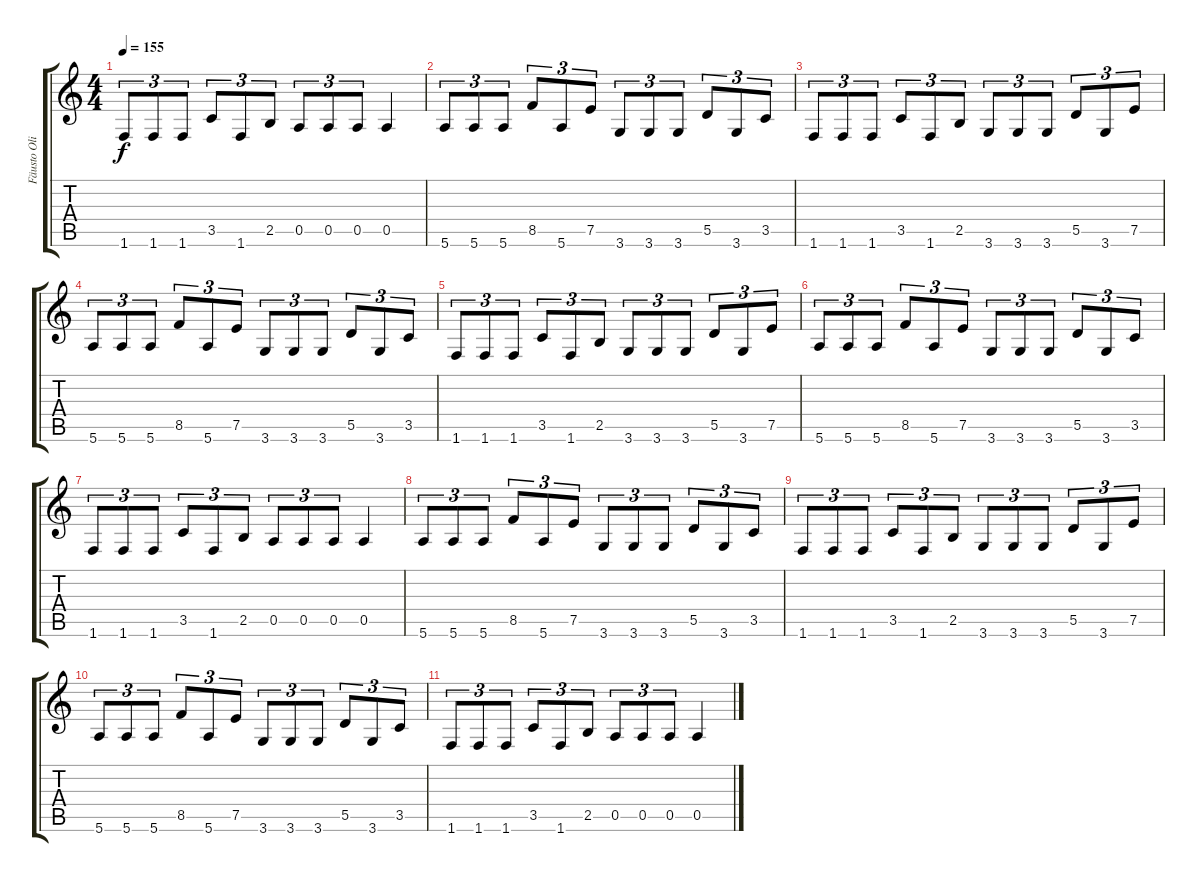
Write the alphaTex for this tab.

\track ("Fäusto Oliveira" "Fäusto Oli") {instrument overdrivenguitar}
\staff {score tabs}
\tuning (E4 B3 G3 D3 A2 E2) {hide}
\ts (4 4)
\tempo 155
\clef g2
\ks c
1.6.8{tu (3 2) dy f} 1.6.8{tu (3 2)} 1.6.8{tu (3 2)} 3.5.8{tu (3 2)} 1.6.8{tu (3 2)} 2.5.8{tu (3 2)} 0.5.8{tu (3 2)} 0.5.8{tu (3 2)} 0.5.8{tu (3 2)} 0.5.4 |
5.6.8{tu (3 2)} 5.6.8{tu (3 2)} 5.6.8{tu (3 2)} 8.5.8{tu (3 2)} 5.6.8{tu (3 2)} 7.5.8{tu (3 2)} 3.6.8{tu (3 2)} 3.6.8{tu (3 2)} 3.6.8{tu (3 2)} 5.5.8{tu (3 2)} 3.6.8{tu (3 2)} 3.5.8{tu (3 2)} |
1.6.8{tu (3 2)} 1.6.8{tu (3 2)} 1.6.8{tu (3 2)} 3.5.8{tu (3 2)} 1.6.8{tu (3 2)} 2.5.8{tu (3 2)} 3.6.8{tu (3 2)} 3.6.8{tu (3 2)} 3.6.8{tu (3 2)} 5.5.8{tu (3 2)} 3.6.8{tu (3 2)} 7.5.8{tu (3 2)} |
5.6.8{tu (3 2)} 5.6.8{tu (3 2)} 5.6.8{tu (3 2)} 8.5.8{tu (3 2)} 5.6.8{tu (3 2)} 7.5.8{tu (3 2)} 3.6.8{tu (3 2)} 3.6.8{tu (3 2)} 3.6.8{tu (3 2)} 5.5.8{tu (3 2)} 3.6.8{tu (3 2)} 3.5.8{tu (3 2)} |
1.6.8{tu (3 2)} 1.6.8{tu (3 2)} 1.6.8{tu (3 2)} 3.5.8{tu (3 2)} 1.6.8{tu (3 2)} 2.5.8{tu (3 2)} 3.6.8{tu (3 2)} 3.6.8{tu (3 2)} 3.6.8{tu (3 2)} 5.5.8{tu (3 2)} 3.6.8{tu (3 2)} 7.5.8{tu (3 2)} |
5.6.8{tu (3 2)} 5.6.8{tu (3 2)} 5.6.8{tu (3 2)} 8.5.8{tu (3 2)} 5.6.8{tu (3 2)} 7.5.8{tu (3 2)} 3.6.8{tu (3 2)} 3.6.8{tu (3 2)} 3.6.8{tu (3 2)} 5.5.8{tu (3 2)} 3.6.8{tu (3 2)} 3.5.8{tu (3 2)} |
1.6.8{tu (3 2)} 1.6.8{tu (3 2)} 1.6.8{tu (3 2)} 3.5.8{tu (3 2)} 1.6.8{tu (3 2)} 2.5.8{tu (3 2)} 0.5.8{tu (3 2)} 0.5.8{tu (3 2)} 0.5.8{tu (3 2)} 0.5.4 |
5.6.8{tu (3 2)} 5.6.8{tu (3 2)} 5.6.8{tu (3 2)} 8.5.8{tu (3 2)} 5.6.8{tu (3 2)} 7.5.8{tu (3 2)} 3.6.8{tu (3 2)} 3.6.8{tu (3 2)} 3.6.8{tu (3 2)} 5.5.8{tu (3 2)} 3.6.8{tu (3 2)} 3.5.8{tu (3 2)} |
1.6.8{tu (3 2)} 1.6.8{tu (3 2)} 1.6.8{tu (3 2)} 3.5.8{tu (3 2)} 1.6.8{tu (3 2)} 2.5.8{tu (3 2)} 3.6.8{tu (3 2)} 3.6.8{tu (3 2)} 3.6.8{tu (3 2)} 5.5.8{tu (3 2)} 3.6.8{tu (3 2)} 7.5.8{tu (3 2)} |
5.6.8{tu (3 2)} 5.6.8{tu (3 2)} 5.6.8{tu (3 2)} 8.5.8{tu (3 2)} 5.6.8{tu (3 2)} 7.5.8{tu (3 2)} 3.6.8{tu (3 2)} 3.6.8{tu (3 2)} 3.6.8{tu (3 2)} 5.5.8{tu (3 2)} 3.6.8{tu (3 2)} 3.5.8{tu (3 2)} |
1.6.8{tu (3 2)} 1.6.8{tu (3 2)} 1.6.8{tu (3 2)} 3.5.8{tu (3 2)} 1.6.8{tu (3 2)} 2.5.8{tu (3 2)} 0.5.8{tu (3 2)} 0.5.8{tu (3 2)} 0.5.8{tu (3 2)} 0.5.4
